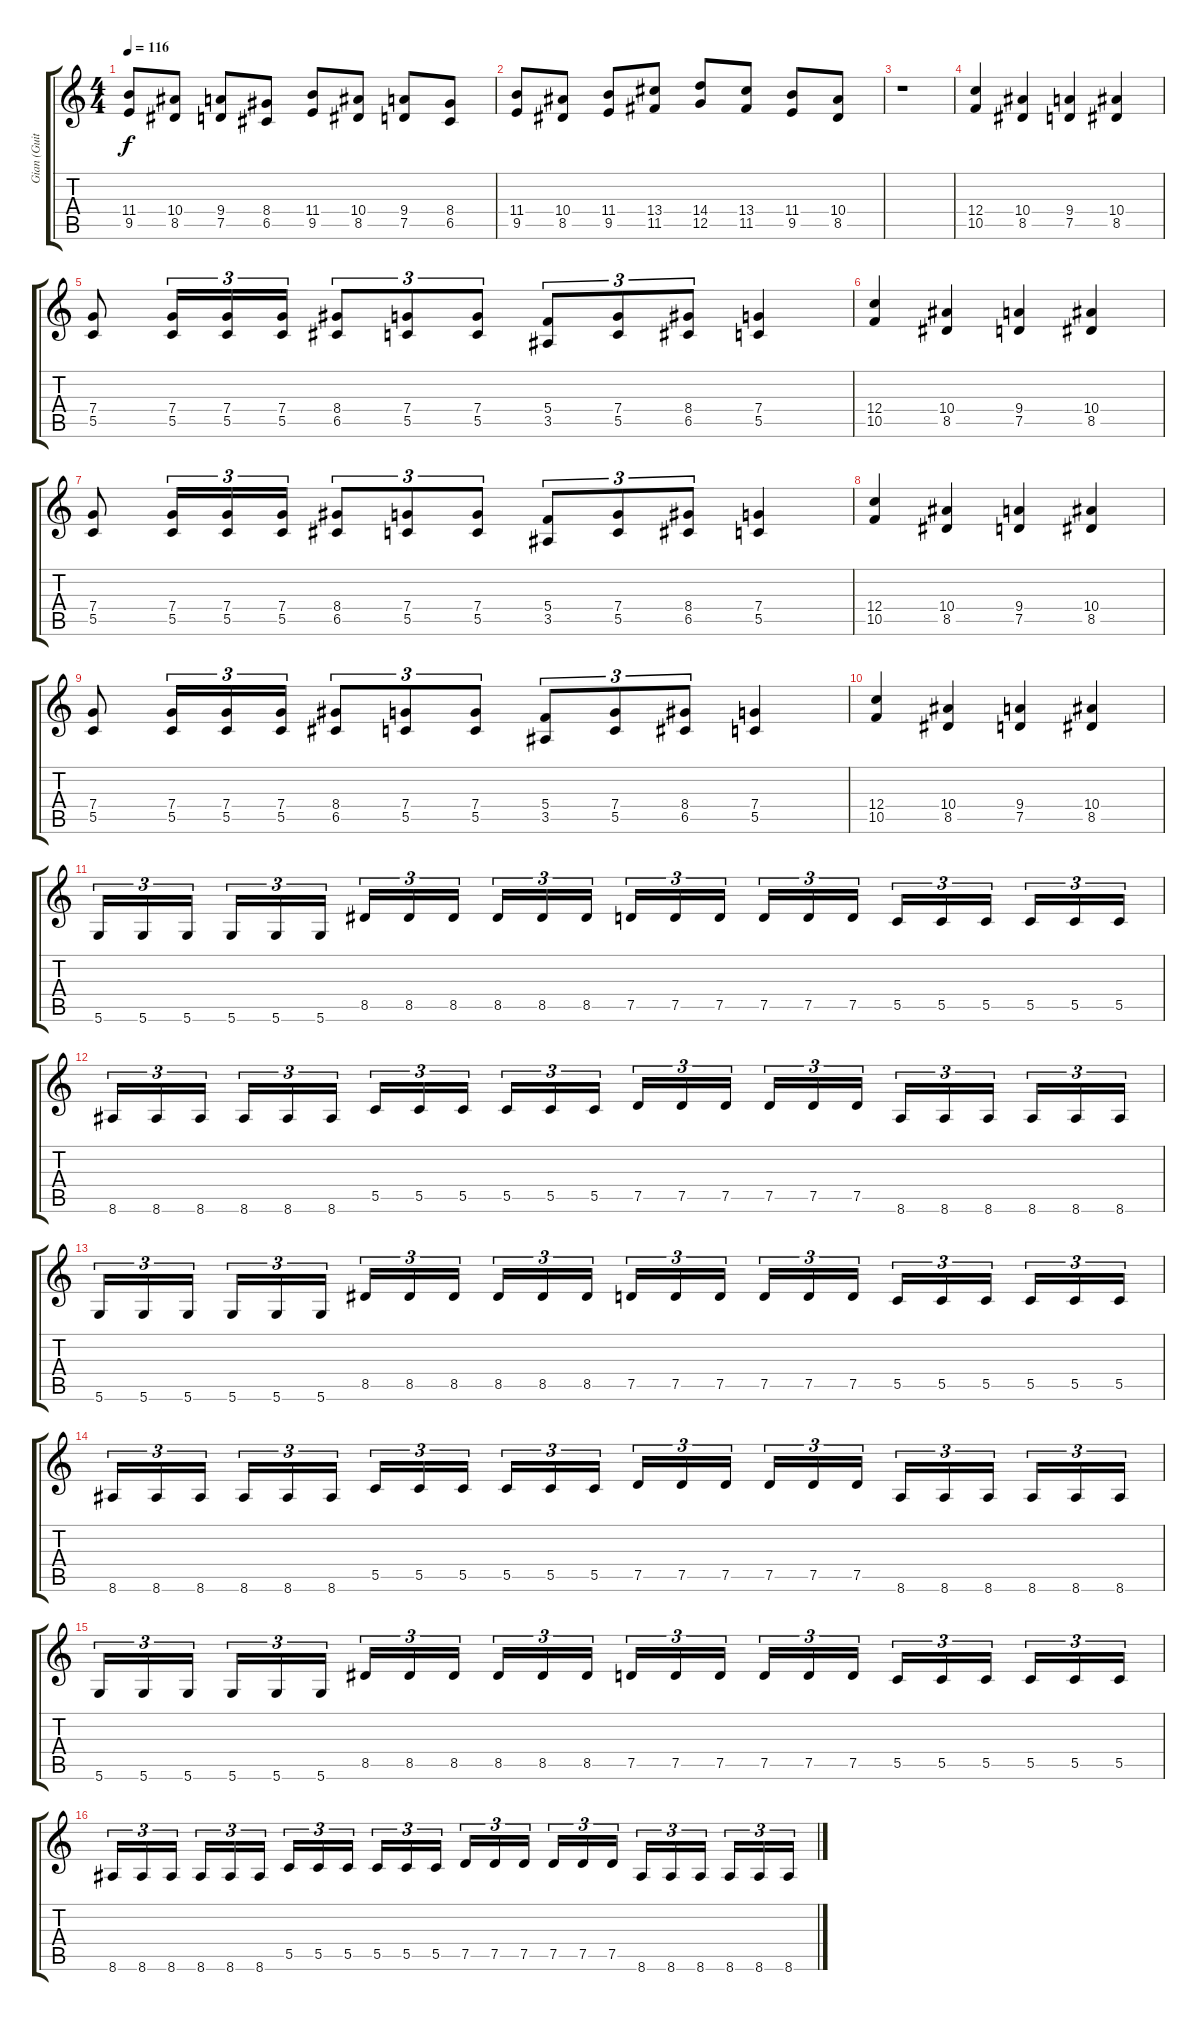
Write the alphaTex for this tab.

\track ("Gian (Guitar)" "Gian (Guit") {instrument distortionguitar}
\staff {score tabs}
\tuning (D4 A3 F3 C3 G2 D2) {hide}
\ts (4 4)
\tempo 116
\clef g2
\ks c
(11.4 9.5).8{dy f} (10.4 8.5).8 (9.4 7.5).8 (8.4 6.5).8 (11.4 9.5).8 (10.4 8.5).8 (9.4 7.5).8 (8.4 6.5).8 |
(11.4 9.5).8 (10.4 8.5).8 (11.4 9.5).8 (13.4 11.5).8 (14.4 12.5).8 (13.4 11.5).8 (11.4 9.5).8 (10.4 8.5).8 |
r.1 |
(12.4 10.5).4 (10.4 8.5).4 (9.4 7.5).4 (10.4 8.5).4 |
(7.4 5.5).8 (7.4 5.5).16{tu (3 2)} (7.4 5.5).16{tu (3 2)} (7.4 5.5).16{tu (3 2)} (8.4 6.5).8{tu (3 2)} (7.4 5.5).8{tu (3 2)} (7.4 5.5).8{tu (3 2)} (5.4 3.5).8{tu (3 2)} (7.4 5.5).8{tu (3 2)} (8.4 6.5).8{tu (3 2)} (7.4 5.5).4 |
(12.4 10.5).4 (10.4 8.5).4 (9.4 7.5).4 (10.4 8.5).4 |
(7.4 5.5).8 (7.4 5.5).16{tu (3 2)} (7.4 5.5).16{tu (3 2)} (7.4 5.5).16{tu (3 2)} (8.4 6.5).8{tu (3 2)} (7.4 5.5).8{tu (3 2)} (7.4 5.5).8{tu (3 2)} (5.4 3.5).8{tu (3 2)} (7.4 5.5).8{tu (3 2)} (8.4 6.5).8{tu (3 2)} (7.4 5.5).4 |
(12.4 10.5).4 (10.4 8.5).4 (9.4 7.5).4 (10.4 8.5).4 |
(7.4 5.5).8 (7.4 5.5).16{tu (3 2)} (7.4 5.5).16{tu (3 2)} (7.4 5.5).16{tu (3 2)} (8.4 6.5).8{tu (3 2)} (7.4 5.5).8{tu (3 2)} (7.4 5.5).8{tu (3 2)} (5.4 3.5).8{tu (3 2)} (7.4 5.5).8{tu (3 2)} (8.4 6.5).8{tu (3 2)} (7.4 5.5).4 |
(12.4 10.5).4 (10.4 8.5).4 (9.4 7.5).4 (10.4 8.5).4 |
5.6.16{tu (3 2)} 5.6.16{tu (3 2)} 5.6.16{tu (3 2)} 5.6.16{tu (3 2)} 5.6.16{tu (3 2)} 5.6.16{tu (3 2)} 8.5.16{tu (3 2)} 8.5.16{tu (3 2)} 8.5.16{tu (3 2)} 8.5.16{tu (3 2)} 8.5.16{tu (3 2)} 8.5.16{tu (3 2)} 7.5.16{tu (3 2)} 7.5.16{tu (3 2)} 7.5.16{tu (3 2)} 7.5.16{tu (3 2)} 7.5.16{tu (3 2)} 7.5.16{tu (3 2)} 5.5.16{tu (3 2)} 5.5.16{tu (3 2)} 5.5.16{tu (3 2)} 5.5.16{tu (3 2)} 5.5.16{tu (3 2)} 5.5.16{tu (3 2)} |
8.6.16{tu (3 2)} 8.6.16{tu (3 2)} 8.6.16{tu (3 2)} 8.6.16{tu (3 2)} 8.6.16{tu (3 2)} 8.6.16{tu (3 2)} 5.5.16{tu (3 2)} 5.5.16{tu (3 2)} 5.5.16{tu (3 2)} 5.5.16{tu (3 2)} 5.5.16{tu (3 2)} 5.5.16{tu (3 2)} 7.5.16{tu (3 2)} 7.5.16{tu (3 2)} 7.5.16{tu (3 2)} 7.5.16{tu (3 2)} 7.5.16{tu (3 2)} 7.5.16{tu (3 2)} 8.6.16{tu (3 2)} 8.6.16{tu (3 2)} 8.6.16{tu (3 2)} 8.6.16{tu (3 2)} 8.6.16{tu (3 2)} 8.6.16{tu (3 2)} |
5.6.16{tu (3 2)} 5.6.16{tu (3 2)} 5.6.16{tu (3 2)} 5.6.16{tu (3 2)} 5.6.16{tu (3 2)} 5.6.16{tu (3 2)} 8.5.16{tu (3 2)} 8.5.16{tu (3 2)} 8.5.16{tu (3 2)} 8.5.16{tu (3 2)} 8.5.16{tu (3 2)} 8.5.16{tu (3 2)} 7.5.16{tu (3 2)} 7.5.16{tu (3 2)} 7.5.16{tu (3 2)} 7.5.16{tu (3 2)} 7.5.16{tu (3 2)} 7.5.16{tu (3 2)} 5.5.16{tu (3 2)} 5.5.16{tu (3 2)} 5.5.16{tu (3 2)} 5.5.16{tu (3 2)} 5.5.16{tu (3 2)} 5.5.16{tu (3 2)} |
8.6.16{tu (3 2)} 8.6.16{tu (3 2)} 8.6.16{tu (3 2)} 8.6.16{tu (3 2)} 8.6.16{tu (3 2)} 8.6.16{tu (3 2)} 5.5.16{tu (3 2)} 5.5.16{tu (3 2)} 5.5.16{tu (3 2)} 5.5.16{tu (3 2)} 5.5.16{tu (3 2)} 5.5.16{tu (3 2)} 7.5.16{tu (3 2)} 7.5.16{tu (3 2)} 7.5.16{tu (3 2)} 7.5.16{tu (3 2)} 7.5.16{tu (3 2)} 7.5.16{tu (3 2)} 8.6.16{tu (3 2)} 8.6.16{tu (3 2)} 8.6.16{tu (3 2)} 8.6.16{tu (3 2)} 8.6.16{tu (3 2)} 8.6.16{tu (3 2)} |
5.6.16{tu (3 2)} 5.6.16{tu (3 2)} 5.6.16{tu (3 2)} 5.6.16{tu (3 2)} 5.6.16{tu (3 2)} 5.6.16{tu (3 2)} 8.5.16{tu (3 2)} 8.5.16{tu (3 2)} 8.5.16{tu (3 2)} 8.5.16{tu (3 2)} 8.5.16{tu (3 2)} 8.5.16{tu (3 2)} 7.5.16{tu (3 2)} 7.5.16{tu (3 2)} 7.5.16{tu (3 2)} 7.5.16{tu (3 2)} 7.5.16{tu (3 2)} 7.5.16{tu (3 2)} 5.5.16{tu (3 2)} 5.5.16{tu (3 2)} 5.5.16{tu (3 2)} 5.5.16{tu (3 2)} 5.5.16{tu (3 2)} 5.5.16{tu (3 2)} |
8.6.16{tu (3 2)} 8.6.16{tu (3 2)} 8.6.16{tu (3 2)} 8.6.16{tu (3 2)} 8.6.16{tu (3 2)} 8.6.16{tu (3 2)} 5.5.16{tu (3 2)} 5.5.16{tu (3 2)} 5.5.16{tu (3 2)} 5.5.16{tu (3 2)} 5.5.16{tu (3 2)} 5.5.16{tu (3 2)} 7.5.16{tu (3 2)} 7.5.16{tu (3 2)} 7.5.16{tu (3 2)} 7.5.16{tu (3 2)} 7.5.16{tu (3 2)} 7.5.16{tu (3 2)} 8.6.16{tu (3 2)} 8.6.16{tu (3 2)} 8.6.16{tu (3 2)} 8.6.16{tu (3 2)} 8.6.16{tu (3 2)} 8.6.16{tu (3 2)}
